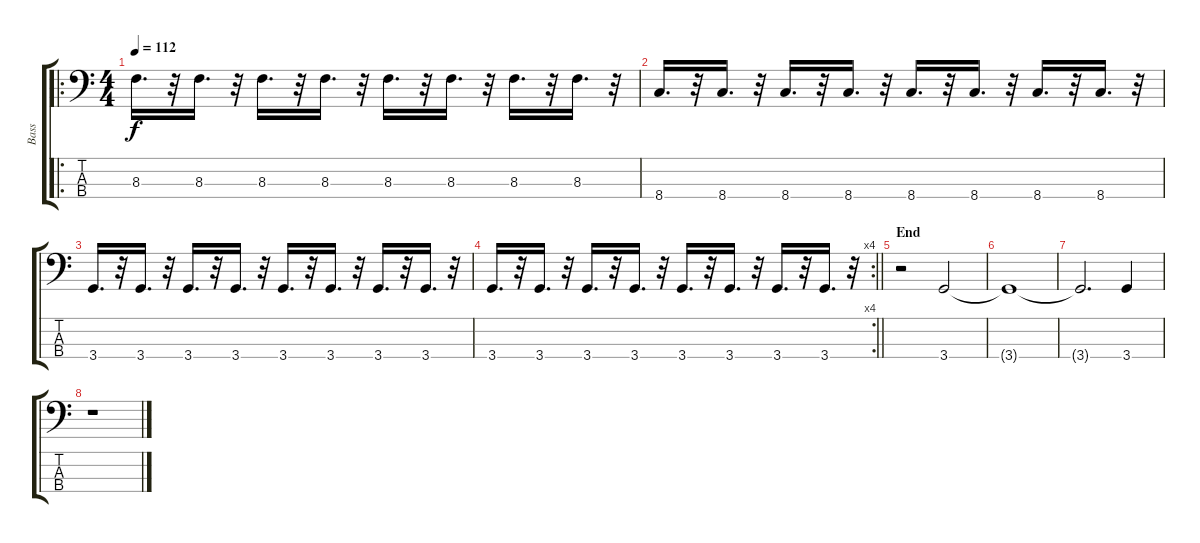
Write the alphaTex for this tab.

\track ("Bass" "Bass") {instrument electricbassfinger}
\staff {score tabs}
\tuning (G2 D2 A1 E1) {hide}
\ro
\ts (4 4)
\tempo 112
\clef f4
\ks c
8.3.16{d dy f} r.32 8.3.16{d} r.32 8.3.16{d} r.32 8.3.16{d} r.32 8.3.16{d} r.32 8.3.16{d} r.32 8.3.16{d} r.32 8.3.16{d} r.32 |
8.4.16{d} r.32 8.4.16{d} r.32 8.4.16{d} r.32 8.4.16{d} r.32 8.4.16{d} r.32 8.4.16{d} r.32 8.4.16{d} r.32 8.4.16{d} r.32 |
3.4.16{d} r.32 3.4.16{d} r.32 3.4.16{d} r.32 3.4.16{d} r.32 3.4.16{d} r.32 3.4.16{d} r.32 3.4.16{d} r.32 3.4.16{d} r.32 |
\rc 4
\barLineRight lightlight
3.4.16{d} r.32 3.4.16{d} r.32 3.4.16{d} r.32 3.4.16{d} r.32 3.4.16{d} r.32 3.4.16{d} r.32 3.4.16{d} r.32 3.4.16{d} r.32 |
\section ("" "End")
r.2 3.4.2 |
3.4{t}.1 |
3.4{t}.2{d} 3.4.4 |
r.1
